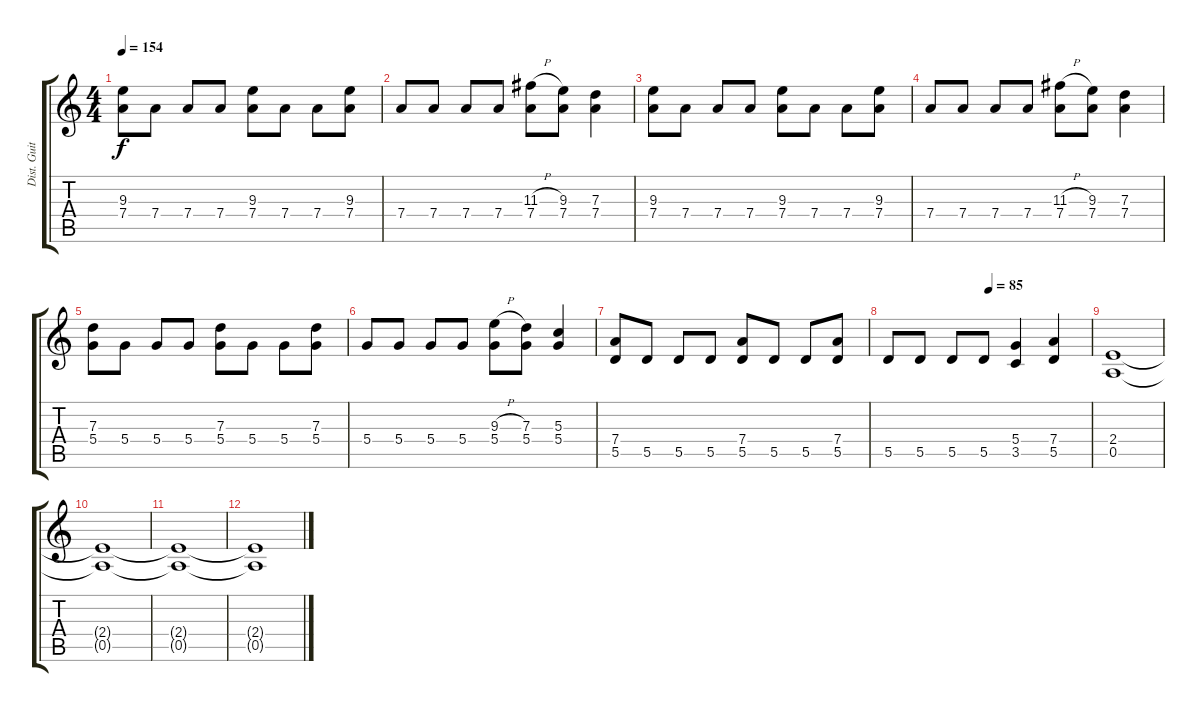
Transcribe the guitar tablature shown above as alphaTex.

\track ("Dist. Guitar 1" "Dist. Guit") {instrument distortionguitar}
\staff {score tabs}
\tuning (E4 B3 G3 D3 A2 E2) {hide}
\ts (4 4)
\tempo 154
\clef g2
\ks c
(9.3 7.4).8{dy f} 7.4.8 7.4.8 7.4.8 (9.3 7.4).8 7.4.8 7.4.8 (9.3 7.4).8 |
7.4.8 7.4.8 7.4.8 7.4.8 (11.3{h} 7.4).8 (9.3 7.4).8 (7.3 7.4).4 |
(9.3 7.4).8 7.4.8 7.4.8 7.4.8 (9.3 7.4).8 7.4.8 7.4.8 (9.3 7.4).8 |
7.4.8 7.4.8 7.4.8 7.4.8 (11.3{h} 7.4).8 (9.3 7.4).8 (7.3 7.4).4 |
(7.3 5.4).8 5.4.8 5.4.8 5.4.8 (7.3 5.4).8 5.4.8 5.4.8 (7.3 5.4).8 |
5.4.8 5.4.8 5.4.8 5.4.8 (9.3{h} 5.4).8 (7.3 5.4).8 (5.3 5.4).4 |
(7.4 5.5).8 5.5.8 5.5.8 5.5.8 (7.4 5.5).8 5.5.8 5.5.8 (7.4 5.5).8 |
\tempo (85 0.5)
5.5.8 5.5.8 5.5.8 5.5.8 (5.4 3.5).4 (7.4 5.5).4 |
(2.4 0.5).1 |
(2.4{t} 0.5{t}).1 |
(2.4{t} 0.5{t}).1 |
(2.4{t} 0.5{t}).1
